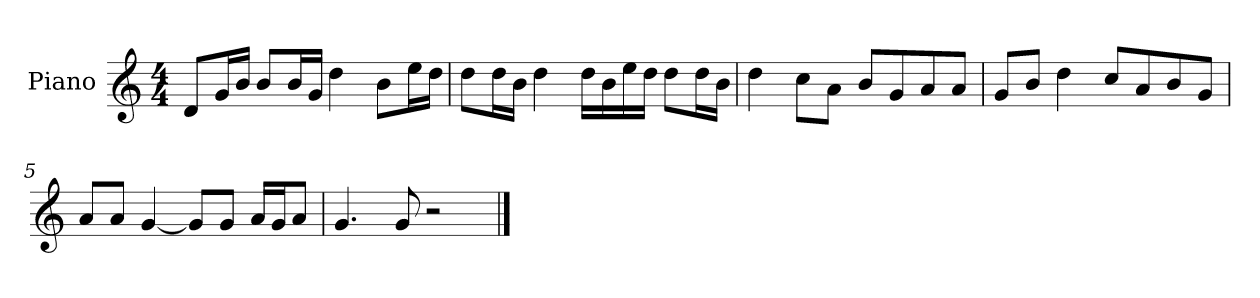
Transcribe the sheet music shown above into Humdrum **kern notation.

**kern
*part1
*staff1
*I"Piano
*I'P-no
*clefG2
*k[]
*M4/4
*MM90
=1
8d/L
16g/L
16b/JJ
8b/L
16b/L
16g/JJ
4dd\
8b\L
16ee\L
16dd\JJ
=2
8dd\L
16dd\L
16b\JJ
4dd\
16dd\LL
16b\
16ee\
16dd\JJ
8dd\L
16dd\L
16b\JJ
=3
4dd\
8cc\L
8a\J
8b/L
8g/
8a/
8a/J
=4
8g/L
8b/J
4dd\
8cc/L
8a/
8b/
8g/J
!!LO:LB:g=z
=5
8a/L
8a/J
[4g/
8g/L]
8g/J
16a/LL
16g/J
8a/J
=6
4.g/
8g/
2r
==
*-
